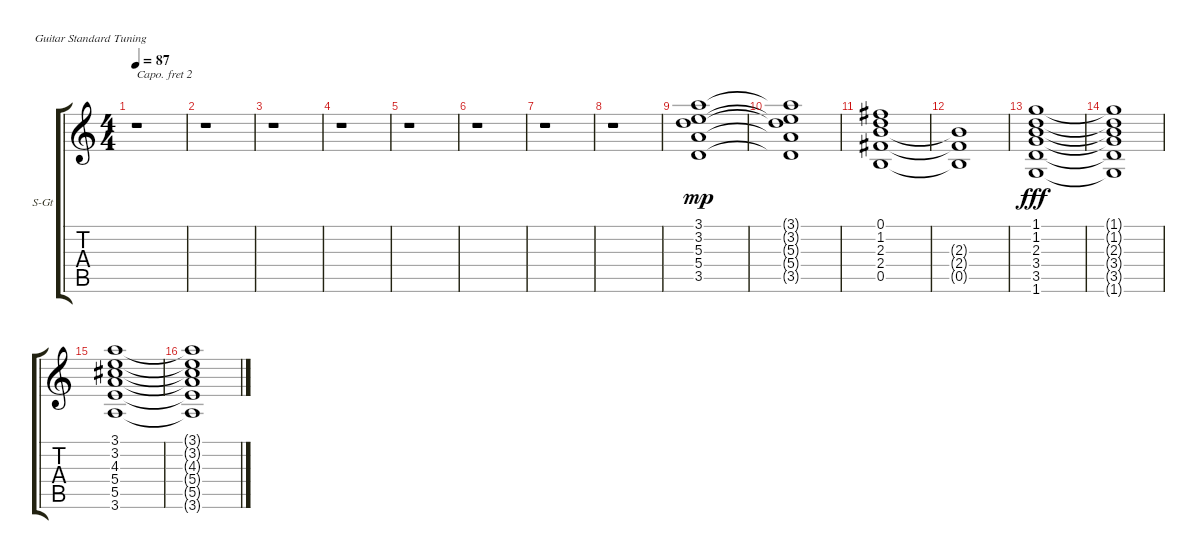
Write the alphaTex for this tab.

\bracketExtendMode groupsimilarinstruments
\firstSystemTrackNameOrientation horizontal
\otherSystemsTrackNameOrientation horizontal
\track ("Acoustic" "S-Gt") {instrument acousticguitarsteel}
\staff {score tabs}
\capo 2
\tuning (E4 B3 G3 D3 A2 E2)
\ts (4 4)
\tempo 87
\clef g2
\ks c
r.1{dy mp} |
r.1 |
r.1 |
r.1 |
r.1 |
r.1 |
r.1 |
r.1 |
(3.1 3.2 5.3 5.4 3.5).1 |
(3.1{t} 3.2{t} 5.3{t} 5.4{t} 3.5{t}).1 |
(0.1 1.2 2.3 2.4 0.5).1 |
(2.3{t} 2.4{t} 0.5{t}).1 |
(1.1 1.2 2.3 3.4 3.5 1.6).1{dy fff} |
(1.1{t} 1.2{t} 2.3{t} 3.4{t} 3.5{t} 1.6{t}).1 |
(3.1 3.2 4.3 5.4 5.5 3.6).1 |
(3.1{t} 3.2{t} 4.3{t} 5.4{t} 5.5{t} 3.6{t}).1
